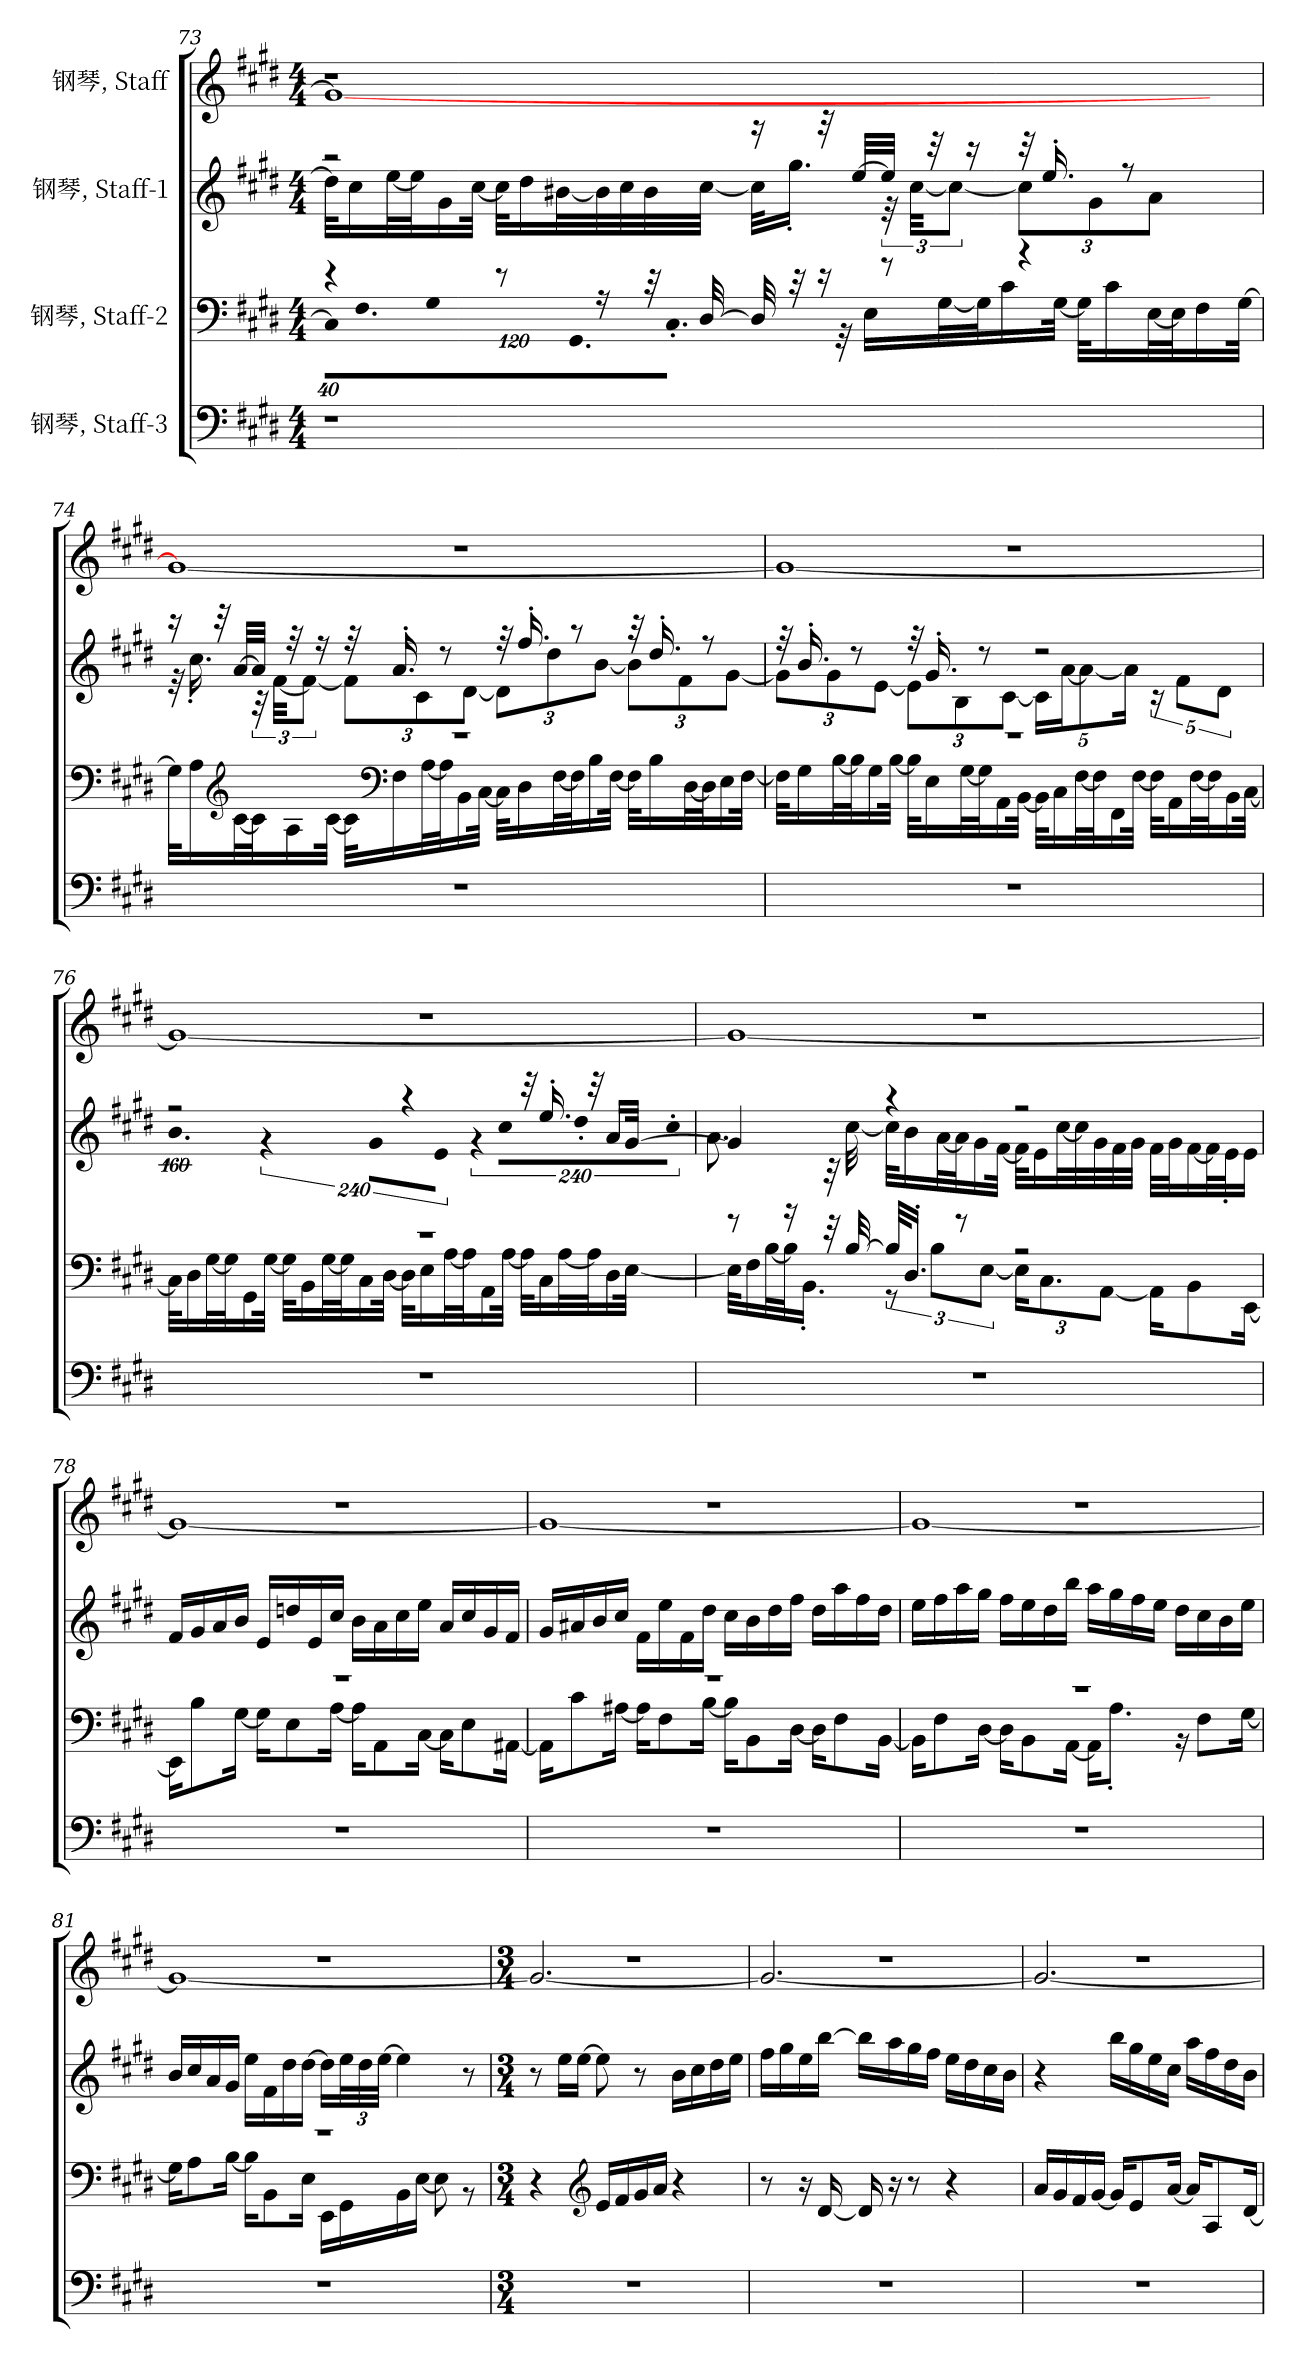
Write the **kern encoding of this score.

**kern	**kern	**kern	**kern
*part4	*part3	*part2	*part1
*staff4	*staff3	*staff2	*staff1
*I"钢琴, Staff-3	*I"钢琴, Staff-2	*I"钢琴, Staff-1	*I"钢琴, Staff
!!LO:LB:g=z
*clefF4	*clefF4	*clefG2	*clefG2
*k[f#c#g#d#]	*k[f#c#g#d#]	*k[f#c#g#d#]	*k[f#c#g#d#]
*M4/4	*M4/4	*M4/4	*M4/4
=73	=73	=73	=73
*	*^	*	*
*	*	*Xbrackettup	*	*
!	!	!LO:N:vis=32	!	!
*	*	*	*^	*^
1r	4r	640%23C#\KLL]	2r	32dd#\KLL]	1r	1g_
.	.	.	.	16cc#\	.	.
!	!	!LO:N:vis=16.	!	!	!	!
.	.	960%103F#\J	.	.	.	.
.	.	.	.	[32ee\L	.	.
.	.	.	.	32ee\J]	.	.
!	!	!LO:N:vis=8	!	!	!	!
.	.	960%137G#\	.	.	.	.
.	.	.	.	16g#\	.	.
.	.	.	.	[32cc#\JJk	.	.
.	8r	.	.	32cc#\KLL]	.	.
.	.	.	.	16dd#\	.	.
!	!	!LO:N:vis=16.	!	!	!	!
.	.	960%103GG#\L	.	.	.	.
.	.	.	.	[32b#X\L	.	.
.	16r	.	.	32b#\]	.	.
!	!	!LO:N:vis=16.	!	!	!	!
.	.	960%103C#'\JJ	.	.	.	.
.	.	.	.	32cc#\	.	.
.	32r	.	.	32b#\	.	.
.	[32D#/	.	.	[32cc#\JJJ	.	.
.	32D#/]	.	16r	32cc#\KLL]	.	.
.	.	32r	.	.	.	.
.	32r	.	.	16.gg#'\JJ	.	.
.	.	16E\LL	.	.	.	.
.	16r	.	32r	.	.	.
.	.	.	[32ee/LLL	.	.	.
.	.	[32G#\L	.	.	.	.
.	8r	.	32ee/JJJ]	48r	.	.
.	.	32G#\J]	.	.	.	.
.	.	.	.	[48cc#\KKL	.	.
.	.	.	32r	.	.	.
.	.	16c#\	.	.	.	.
.	.	.	.	12cc#\J_	.	.
.	.	.	16r	.	.	.
.	.	[32G#\JJk	.	.	.	.
*	*	*	*	*Xbrackettup	*	*
.	4r	.	32r	12cc#\L]	.	.
.	.	32G#\KLL]	.	.	.	.
.	.	.	16.ee'/	.	.	.
.	.	16c#\	.	.	.	.
.	.	.	.	12g#\	.	.
.	.	[32E\L	.	.	.	.
.	.	.	8r	.	.	.
.	.	32E\J]	.	.	.	.
.	.	16F#\	.	.	.	.
.	.	.	.	12a\J	.	.
.	.	[32G#\JJk	.	.	.	.
1920ryy	1920ryy	.	1920ryy	1920ryy	1920ryy	1920ryy
!!LO:PB:g=z	!!
=74	=74	=74	=74	=74	=74	=74
1r	1r	32G#\KLL]	16r	32r	1r	1g_
.	.	16A\	.	16.cc#'\	.	.
.	.	.	32r	.	.	.
*	*clefG2	*	*	*	*	*
.	.	[32c#\L	[32a/LLL	.	.	.
*	*	*	*	*brackettup	*	*
.	.	32c#\J]	32a/JJJ]	48r	.	.
.	.	.	.	[48f#\KKL	.	.
.	.	16A\	32r	.	.	.
.	.	.	.	12f#\J_	.	.
.	.	.	16r	.	.	.
.	.	[32c#\JJk	.	.	.	.
*	*	*	*	*Xbrackettup	*	*
.	.	32c#\KLL]	32r	12f#\L]	.	.
*	*clefF4	*	*	*	*	*
.	.	16F#\	16.a'/	.	.	.
.	.	.	.	12c#\	.	.
.	.	[32A\L	.	.	.	.
.	.	32A\J]	8r	.	.	.
.	.	16BB\	.	.	.	.
.	.	.	.	[12d#\J	.	.
.	.	[32C#\JJk	.	.	.	.
.	.	32C#\KLL]	32r	12d#\L]	.	.
.	.	16D#\	16.ff#'/	.	.	.
.	.	.	.	12dd#\	.	.
.	.	[32F#\L	.	.	.	.
.	.	32F#\J]	8r	.	.	.
.	.	16B\	.	.	.	.
.	.	.	.	[12b\J	.	.
.	.	[32F#\JJk	.	.	.	.
.	.	32F#\KLL]	32r	12b\L]	.	.
.	.	16B\	16.dd#'/	.	.	.
.	.	.	.	12f#\	.	.
.	.	[32D#\L	.	.	.	.
.	.	32D#\J]	8r	.	.	.
.	.	16E\	.	.	.	.
.	.	.	.	[12g#\J	.	.
.	.	[32F#\JJk	.	.	.	.
!!LO:LB:g=z	!!
=75	=75	=75	=75	=75	=75	=75
1r	1r	32F#\KLL]	32r	12g#\L]	1r	1g_
.	.	16G#\	16.b'/	.	.	.
.	.	.	.	12g#\	.	.
.	.	[32B\L	.	.	.	.
.	.	32B\J]	8r	.	.	.
.	.	16G#\	.	.	.	.
.	.	.	.	[12e\J	.	.
.	.	[32B\JJk	.	.	.	.
.	.	32B\KLL]	32r	12e\L]	.	.
.	.	16E\	16.g#'/	.	.	.
.	.	.	.	12B\	.	.
.	.	[32G#\L	.	.	.	.
.	.	32G#\J]	8r	.	.	.
.	.	16AA\	.	.	.	.
.	.	.	.	[12c#\J	.	.
.	.	[32BB\JJk	.	.	.	.
*	*	*	*	*brackettup	*	*
.	.	32BB\KLL]	2r	20c#\LL]	.	.
.	.	16C#\	.	.	.	.
.	.	.	.	[20a\J	.	.
.	.	[32F#\L	.	.	.	.
.	.	.	.	10a\_	.	.
.	.	32F#\J]	.	.	.	.
.	.	16FF#\	.	.	.	.
.	.	.	.	20a\Jk]	.	.
.	.	[32F#\JJk	.	.	.	.
.	.	32F#\KLL]	.	20r	.	.
.	.	16AA\	.	.	.	.
.	.	.	.	10f#\L	.	.
.	.	[32F#\L	.	.	.	.
.	.	32F#\J]	.	.	.	.
.	.	.	.	10d#\J	.	.
.	.	16BB\	.	.	.	.
.	.	[32C#\JJk	.	.	.	.
!!LO:LB:g=z	!!
=76	=76	=76	=76	=76	=76	=76
!	!	!	!	!LO:N:vis=4.	!	!
1r	1r	32C#\KLL]	2r	640%137b\	1r	1g_
.	.	16D#\	.	.	.	.
.	.	[32G#\L	.	.	.	.
.	.	32G#\J]	.	.	.	.
.	.	16GG#\	.	.	.	.
!	!	!	!	!LO:N:vis=16	!	!
.	.	.	.	1920%137r	.	.
.	.	[32G#\JJk	.	.	.	.
.	.	32G#\KLL]	.	.	.	.
.	.	16BB\	.	.	.	.
.	.	.	.	1920ryy	.	.
!	!	!	!	!LO:N:vis=8	!	!
.	.	.	.	960%137g#\L	.	.
.	.	[32G#\L	.	.	.	.
.	.	32G#\J]	.	.	.	.
.	.	16C#\	.	.	.	.
!	!	!	!	!LO:N:vis=16	!	!
.	.	.	.	1920%137e\Jk	.	.
.	.	[32D#\JJk	.	.	.	.
!	!	!	!	!LO:N:vis=16	!	!
.	.	32D#\KLL]	4r	1920%137r	.	.
.	.	16E\	.	.	.	.
!	!	!	!	!LO:N:vis=8	!	!
.	.	.	.	960%137cc#\L	.	.
.	.	[32A\L	.	.	.	.
.	.	32A\J]	.	.	.	.
.	.	16AA\	.	.	.	.
!	!	!	!	!LO:N:vis=8	!	!
.	.	.	.	960%137dd#'\	.	.
.	.	[32A\JJk	.	.	.	.
.	.	32A\KLL]	32r	.	.	.
.	.	16C#\	16.ee'/	.	.	.
.	.	[32A\L	.	.	.	.
.	.	.	.	1920ryy	.	.
!	!	!	!	!LO:N:vis=8	!	!
.	.	.	.	960%137cc#'\J	.	.
.	.	32A\J]	32r	.	.	.
.	.	16D#\	16a/LL	.	.	.
.	.	[32E\JJk	[32g#/JJk	.	.	.
!!LO:PB:g=z	!!
=77	=77	=77	=77	=77	=77	=77
1r	8r	32E\KLL]	4g#/]	8.a\	1r	1g_
.	.	16F#\	.	.	.	.
.	.	[32B\L	.	.	.	.
.	16r	32B\J]	.	.	.	.
.	.	16.BB'\JJ	.	.	.	.
.	32r	.	.	32r	.	.
.	[32B/	.	.	[32cc#\	.	.
*	*	*brackettup	*	*	*	*
.	32B/KLL]	12r	4r	32cc#\KLL]	.	.
.	16.D#'/JJ	.	.	16b\	.	.
.	.	12B\L	.	.	.	.
.	.	.	.	[32a\L	.	.
.	8r	.	.	32a\J]	.	.
.	.	.	.	16g#\	.	.
.	.	[12E\J	.	.	.	.
.	.	.	.	[32f#\JJk	.	.
*	*	*Xbrackettup	*	*	*	*
.	2r	24E\KL]	2r	32f#\KLL]	.	.
.	.	.	.	16e\	.	.
.	.	12.C#\	.	.	.	.
.	.	.	.	[32cc#\L	.	.
.	.	.	.	32cc#\]	.	.
.	.	.	.	32g#\	.	.
.	.	[12AA\J	.	.	.	.
.	.	.	.	32f#\	.	.
.	.	.	.	32g#\JJJ	.	.
.	.	16AA\KL]	.	32f#\LLL	.	.
.	.	.	.	32g#\J	.	.
.	.	8BB\	.	[16f#\	.	.
.	.	.	.	32f#\L]	.	.
.	.	.	.	32e'\J	.	.
.	.	[16EE\Jk	.	16e\JJ	.	.
*	*	*	*v	*v	*	*
!!LO:LB:g=z	!!
=78	=78	=78	=78	=78	=78
1r	1r	16EE\KL]	16f#/LL	1r	1g_
.	.	8B\	16g#/	.	.
.	.	.	16a/	.	.
.	.	[16G#\Jk	16b/JJ	.	.
.	.	16G#\KL]	16e/LL	.	.
.	.	8E\	16ddn/	.	.
.	.	.	16e/	.	.
.	.	[16A\Jk	16cc#/JJ	.	.
.	.	16A\KL]	16b\LL	.	.
.	.	8AA\	16a\	.	.
.	.	.	16cc#\	.	.
.	.	[16C#\Jk	16ee\JJ	.	.
.	.	16C#\KL]	16a/LL	.	.
.	.	8E\	16cc#/	.	.
.	.	.	16g#/	.	.
.	.	[16AA#X\Jk	16f#/JJ	.	.
=79	=79	=79	=79	=79	=79
1r	1r	16AA#\KL]	16g#/LL	1r	1g_
.	.	8c#\	16a#X/	.	.
.	.	.	16b/	.	.
.	.	[16A#X\Jk	16cc#/JJ	.	.
.	.	16A#\KL]	16f#\LL	.	.
.	.	8F#\	16ee\	.	.
.	.	.	16f#\	.	.
.	.	[16B\Jk	16dd#\JJ	.	.
.	.	16B\KL]	16cc#\LL	.	.
.	.	8BB\	16b\	.	.
.	.	.	16dd#\	.	.
.	.	[16D#\Jk	16ff#\JJ	.	.
.	.	16D#\KL]	16dd#\LL	.	.
.	.	8F#\	16aa\	.	.
.	.	.	16ff#\	.	.
.	.	[16BB\Jk	16dd#\JJ	.	.
!!LO:LB:g=z	!!
=80	=80	=80	=80	=80	=80
1r	1r	16BB\KL]	16ee\LL	1r	1g_
.	.	8F#\	16ff#\	.	.
.	.	.	16aa\	.	.
.	.	[16D#\Jk	16gg#\JJ	.	.
.	.	16D#\KL]	16ff#\LL	.	.
.	.	8BB\	16ee\	.	.
.	.	.	16dd#\	.	.
.	.	[16AA\Jk	16bb\JJ	.	.
.	.	16AA\KL]	16aa\LL	.	.
.	.	8.A'\J	16gg#\	.	.
.	.	.	16ff#\	.	.
.	.	.	16ee\JJ	.	.
.	.	16r	16dd#\LL	.	.
.	.	8F#\L	16cc#\	.	.
.	.	.	16b\	.	.
.	.	[16G#\Jk	16ee\JJ	.	.
=81	=81	=81	=81	=81	=81
1r	1r	16G#\KL]	16b/LL	1r	1g_
.	.	8A\	16cc#/	.	.
.	.	.	16a/	.	.
.	.	[16B\Jk	16g#/JJ	.	.
.	.	16B\KL]	16ee\LL	.	.
.	.	8BB\	16f#\	.	.
.	.	.	16dd#\	.	.
.	.	16E\Jk	[16dd#\JJ	.	.
.	.	16EE\LL	16dd#\LL]	.	.
*	*	*	*Xbrackettup	*	*
.	.	16GG#\	48ee\L	.	.
.	.	.	48dd#\	.	.
.	.	.	[48ee\JJJ	.	.
.	.	16BB\	4ee\]	.	.
.	.	[16E\JJ	.	.	.
.	.	8E\]	.	.	.
.	.	8r	8r	.	.
*	*v	*v	*	*	*
!!LO:PB:g=z	!!
=82	=82	=82	=82	=82
*M3/4	*M3/4	*M3/4	*M3/4	*
2.r	4r	8r	2.r	2.g/_
.	.	16ee\LL	.	.
.	.	[16ee\JJ	.	.
*	*clefG2	*	*	*
.	16e/LL	8ee\]	.	.
.	16f#/	.	.	.
.	16g#/	8r	.	.
.	16a/JJ	.	.	.
.	4r	16b\LL	.	.
.	.	16cc#\	.	.
.	.	16dd#\	.	.
.	.	16ee\JJ	.	.
=83	=83	=83	=83	=83
2.r	8r	16ff#\LL	2.r	2.g/_
.	.	16gg#\	.	.
.	16r	16ee\	.	.
.	[16d#/	[16bb\JJ	.	.
.	16d#/]	16bb\LL]	.	.
.	16r	16aa\	.	.
.	8r	16gg#\	.	.
.	.	16ff#\JJ	.	.
.	4r	16ee\LL	.	.
.	.	16dd#\	.	.
.	.	16cc#\	.	.
.	.	16b\JJ	.	.
=84	=84	=84	=84	=84
2.r	16a/LL	4r	2.r	2.g/_
.	16g#/	.	.	.
.	16f#/	.	.	.
.	[16g#/JJ	.	.	.
.	16g#/KL]	16bb\LL	.	.
.	8e/	16gg#\	.	.
.	.	16ee\	.	.
.	[16a/Jk	16cc#\JJ	.	.
.	16a/KL]	16aa\LL	.	.
.	8A/	16ff#\	.	.
.	.	16dd#\	.	.
.	[16d#/Jk	16b\JJ	.	.
*	*	*	*v	*v
=	=	=	=
*-	*-	*-	*-
